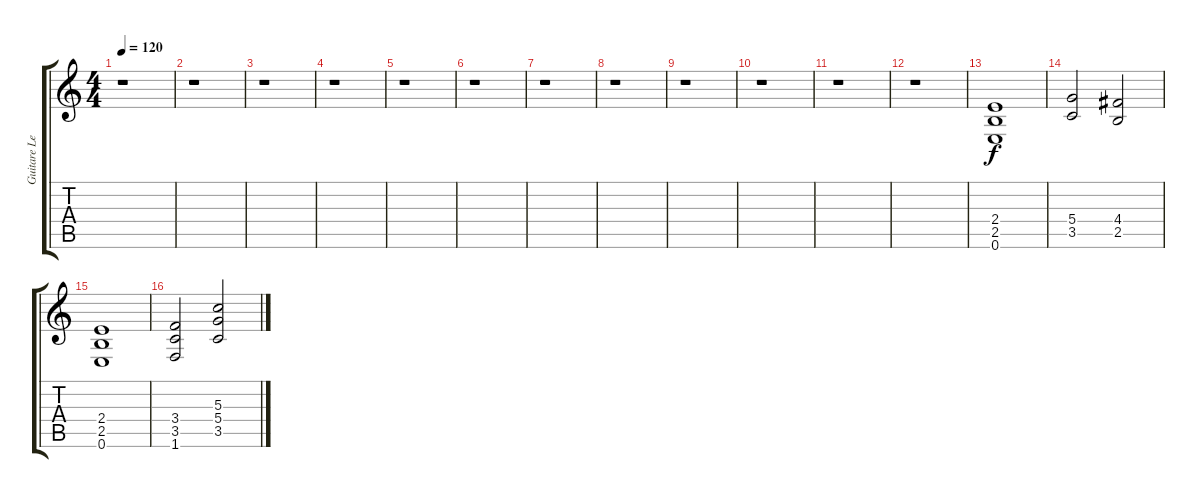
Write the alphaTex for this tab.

\track ("Guitare Lead" "Guitare Le") {instrument distortionguitar}
\staff {score tabs}
\tuning (E4 B3 G3 D3 A2 E2) {hide}
\ts (4 4)
\tempo 120
\clef g2
\ks c
r.1{dy f instrument distortionguitar} |
r.1 |
r.1 |
r.1 |
r.1 |
r.1 |
r.1 |
r.1 |
r.1 |
r.1 |
r.1 |
r.1 |
(2.4 2.5 0.6).1 |
(5.4 3.5).2 (4.4 2.5).2 |
(2.4 2.5 0.6).1 |
(3.4 3.5 1.6).2 (5.3 5.4 3.5).2
